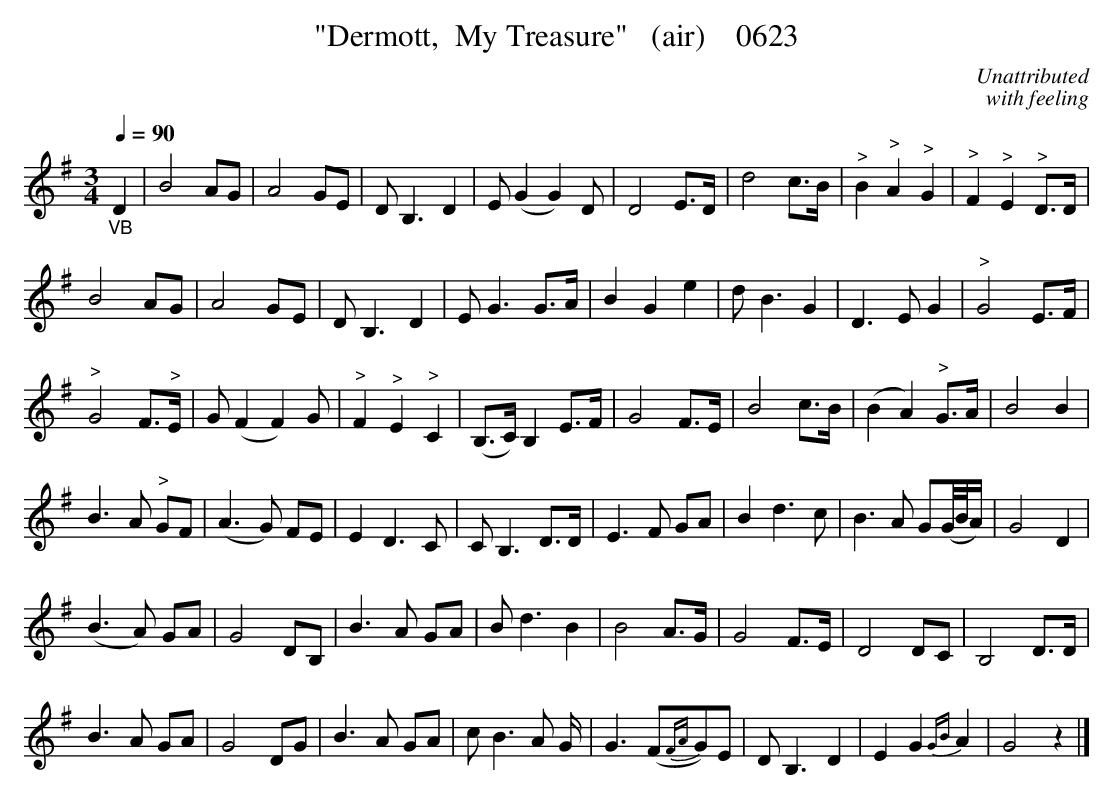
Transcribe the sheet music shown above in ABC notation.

X:1
T:"Dermott,  My Treasure"   (air)    0623
C:Unattributed
C:with feeling
BRENNAN June 2003 (HTTP://WWW.SOSYOURMOM.COM)
Q:1/4=90
M:3/4
L:1/8
K:G
"_VB"D2|B4AG|A4GE|D B,3D2|E (G2G2)D|D4E3/2D/2|d4c3/2B/2|"^>"B2"^>"A2"^>"G2|"^>"F2"^>"E2"^>"D3/2D/2|
B4AG|A4GE|D B,3D2|E G3G3/2A/2|B2G2e2|d B3G2|D3E G2|"^>"G4E3/2F/2|
"^>"G4F3/2"^>"E/2|G(F2F2)G|"^>"F2"^>"E2"^>"C2|(B,3/2C/2)B,2E3/2F/2|G4F3/2E/2|B4c3/2B/2|(B2A2)"^>"G3/2A/2|B4B2|
B3A "^>"GF|(A3G) FE|E2D3C|C B,3D3/2D/2|E3F GA|B2d3c|B3A G(G/4B/4A/2)|G4D2|
(B3A) GA|G4DB,|B3A GA|B d3B2|B4A3/2G/2|G4F3/2E/2|D4DC|B,4D3/2D/2|
B3A GA|G4DG|B3A GA|c B3A G/2|G3(F{FA}G)E|D B,3D2|E2G2 {GB}A2|G4z2|]
